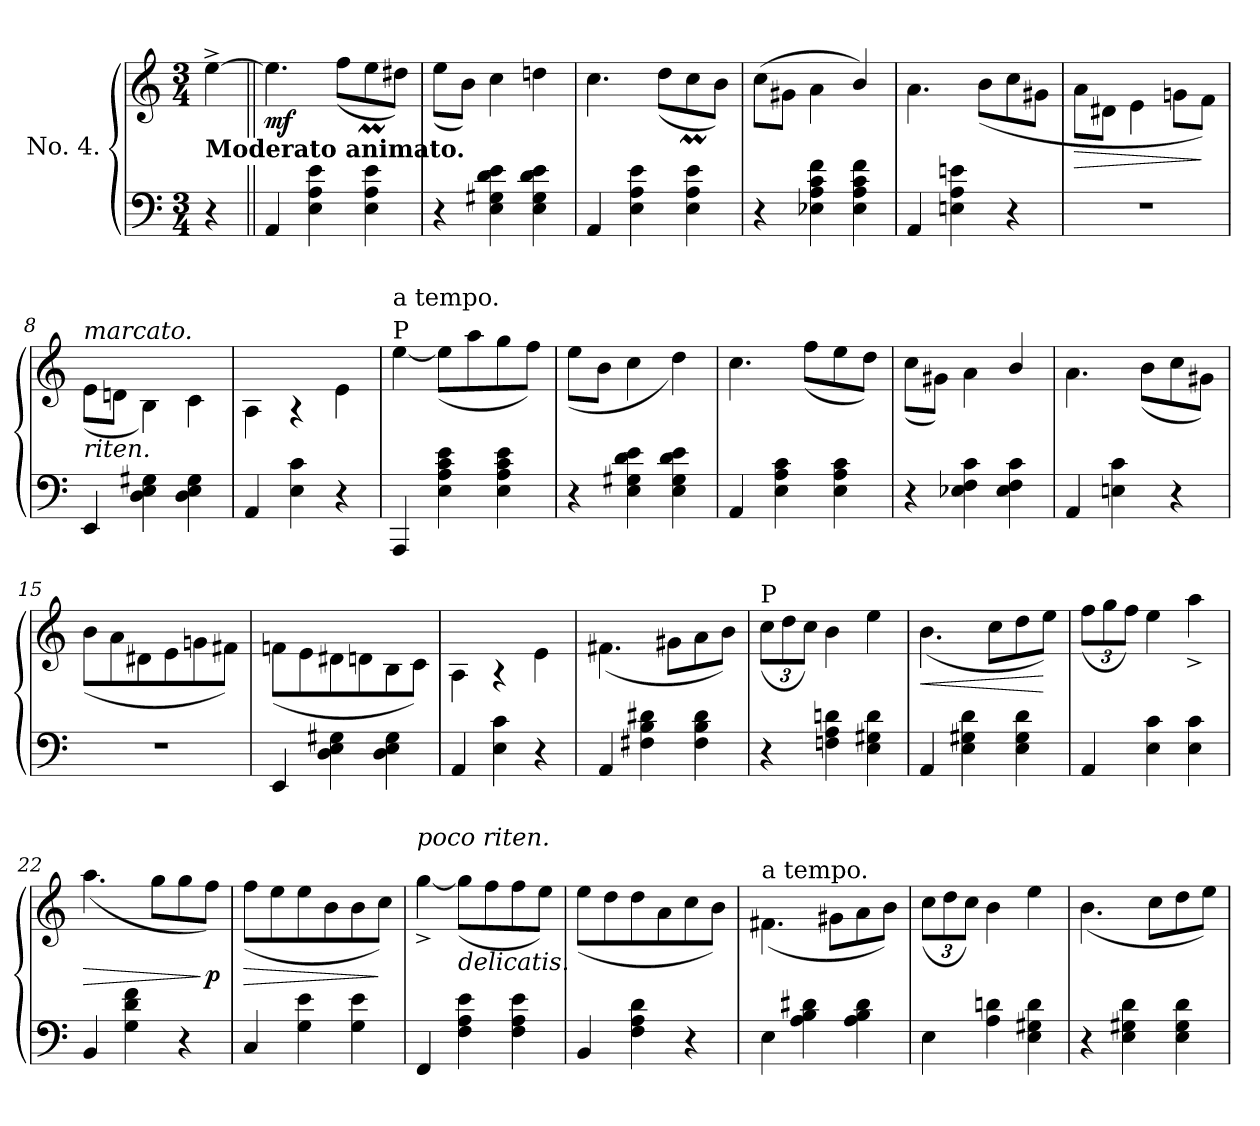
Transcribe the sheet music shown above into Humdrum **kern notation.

**kern	**kern	**dynam
*part1	*part1	*part1
*staff2	*staff1	*staff1/2
*I"No. 4.	*	*
*clefF4	*clefG2	*
*k[]	*k[]	*
*M3/4	*M3/4	*
*MM138	*MM138	*
=1	=1	=1
*	*^	*
!	!LO:TX:b:B:t=Moderato animato.	!	!
4r	4ryy	[4ee^\	.
=2||	=2||	=2||	=2||
!	!	!	!LO:DY:b
4AA/	2.ryy	4.ee\]	mf
4E\ 4A\ 4e\	.	.	.
.	.	(>8ff\L	.
4E\ 4A\ 4e\	.	8eem\	.
.	.	8dd#X\J)	.
=3	=3	=3	=3
4r	2.ryy	(>8ee\L	.
.	.	8b\J)	.
4E\ 4G#X\ 4d\ 4e\	.	4cc\	.
4E\ 4G#\ 4d\ 4e\	.	4ddn\	.
=4	=4	=4	=4
4AA/	2.ryy	4.cc\	.
4E\ 4A\ 4e\	.	.	.
.	.	(>8dd\L	.
4E\ 4A\ 4e\	.	8ccM\	.
.	.	8b\J)	.
=5	=5	=5	=5
4r	2.ryy	(<8cc\L	.
.	.	8g#X\J	.
4E-X\ 4A\ 4c\ 4f\	.	4a\	.
4E-\ 4A\ 4c\ 4f\	.	4b/)	.
=6	=6	=6	=6
4AA/	2.ryy	4.a\	.
4En\ 4A\ 4en\	.	.	.
.	.	(<8b\L	.
4r	.	8cc\	.
.	.	8g#X\J	.
=7	=7	=7	=7
!	!	!	!LO:HP:b
2.r	2.ryy	8a\L	>
.	.	8d#X\J	.
.	.	4e\	.
.	.	8gn\L	.
.	.	8f\J)	]
=8	=8	=8	=8
!	!LO:TX:a:i:t=marcato.	!	!
!	!LO:TX:b:i:t=riten.	!	!
4EE/	2.ryy	(<8e\L	.
.	.	8dn\J	.
4D\ 4E\ 4G#X\	.	4B\)	.
4D\ 4E\ 4G#\	.	4c\	.
!!LO:LB:g=z	!!
=9	=9	=9	=9
4AA/	2.ryy	4A\	.
4E\ 4c\	.	4r	.
4r	.	4e\	.
=10	=10	=10	=10
!	!LO:TX:a:t=a tempo.	!	!
!	!LO:TX:a:t=P	!	!
4AAA/	2.ryy	[4ee\	.
4E\ 4A\ 4c\ 4e\	.	(>8ee\L]	.
.	.	8aa\	.
4E\ 4A\ 4c\ 4e\	.	8gg\	.
.	.	8ff\J)	.
=11	=11	=11	=11
4r	2.ryy	(>8ee\L	.
.	.	8b\J	.
4E\ 4G#X\ 4d\ 4e\	.	4cc\	.
4E\ 4G#\ 4d\ 4e\	.	4dd\)	.
=12	=12	=12	=12
4AA/	2.ryy	4.cc\	.
4E\ 4A\ 4c\	.	.	.
.	.	(>8ff\L	.
4E\ 4A\ 4c\	.	8ee\	.
.	.	8dd\J)	.
=13	=13	=13	=13
4r	2.ryy	(<8cc\L	.
.	.	8g#X\J)	.
4E-X\ 4F\ 4c\	.	4a\	.
4E-\ 4F\ 4c\	.	4b/	.
=14	=14	=14	=14
4AA/	2.ryy	4.a\	.
4En\ 4c\	.	.	.
.	.	(<8b\L	.
4r	.	8cc\	.
.	.	8g#X\J)	.
=15	=15	=15	=15
2.r	2.ryy	(<8b\L	.
.	.	8a\	.
.	.	8d#X\	.
.	.	8e\	.
.	.	8gn\	.
.	.	8f#X\J)	.
!!LO:LB:g=z	!!
=16	=16	=16	=16
4EE/	2.ryy	(<8fn\L	.
.	.	8e\	.
4D\ 4E\ 4G#X\	.	8d#X\	.
.	.	8dn\	.
4D\ 4E\ 4G#\	.	8B\	.
.	.	8c\J)	.
=17	=17	=17	=17
4AA/	2.ryy	4A\	.
4E\ 4c\	.	4r	.
4r	.	4e\	.
=18	=18	=18	=18
4AA/	2.ryy	(<4.f#X\	.
4F#X\ 4B\ 4d#X\	.	.	.
.	.	8g#X\L	.
4F#\ 4B\ 4d#\	.	8a\	.
.	.	8b\J)	.
=19	=19	=19	=19
*	*	*Xbrackettup	*
!	!LO:TX:a:t=P	!	!
4r	2.ryy	(>12cc\L	.
.	.	12dd\	.
.	.	12cc\J)	.
4Fn\ 4A\ 4dn\	.	4b\	.
4E\ 4G#X\ 4d\	.	4ee\	.
=20	=20	=20	=20
!	!	!	!LO:HP:b
4AA/	2.ryy	(>4.b\	<
4E\ 4G#X\ 4d\	.	.	.
.	.	8cc\L	.
4E\ 4G#\ 4d\	.	8dd\	.
.	.	8ee\J)	[
=21	=21	=21	=21
4AA/	2.ryy	(>12ff\L	.
.	.	12gg\	.
.	.	12ff\J)	.
4E\ 4c\	.	4ee\	.
4E\ 4c\	.	4aa^\	.
=22	=22	=22	=22
!	!	!	!LO:HP:b
4BB/	2.ryy	(>4.aa\	>
4G\ 4d\ 4f\	.	.	.
.	.	8gg\L	.
4r	.	8gg\	.
!	!	!	!LO:DY:n=1:b
.	.	8ff\J)	] p
!!LO:LB:g=z	!!
=23	=23	=23	=23
!	!	!	!LO:HP:b
4C/	2.ryy	(>8ff\L	>
.	.	8ee\	.
4G\ 4e\	.	8ee\	.
.	.	8b\	.
4G\ 4e\	.	8b\	.
.	.	8cc\J)	]
=24	=24	=24	=24
!	!LO:TX:a:i:t=poco riten.	!	!
4FF/	2.ryy	[4gg^\	.
!	!	!LO:TX:b:i:t=delicatis.	!
4F\ 4A\ 4e\	.	(>8gg\L]	.
.	.	8ff\	.
4F\ 4A\ 4e\	.	8ff\	.
.	.	8ee\J)	.
=25	=25	=25	=25
4BB/	2.ryy	(>8ee\L	.
.	.	8dd\	.
4F\ 4A\ 4d\	.	8dd\	.
.	.	8a\	.
4r	.	8cc\	.
.	.	8b\J)	.
=26	=26	=26	=26
!	!LO:TX:a:t=a tempo.	!	!
4E\	2.ryy	(<4.f#X\	.
4A\ 4B\ 4d#X\	.	.	.
.	.	8g#X\L	.
4A\ 4B\ 4d#\	.	8a\	.
.	.	8b\J)	.
=27	=27	=27	=27
4E\	2.ryy	(>12cc\L	.
.	.	12dd\	.
.	.	12cc\J)	.
4A\ 4dn\	.	4b\	.
4E\ 4G#X\ 4d\	.	4ee\	.
=28	=28	=28	=28
4r	2.ryy	(>4.b\	.
4E\ 4G#X\ 4d\	.	.	.
.	.	8cc\L	.
4E\ 4G#\ 4d\	.	8dd\	.
.	.	8ee\J)	.
*	*v	*v	*
=	=	=
*-	*-	*-
